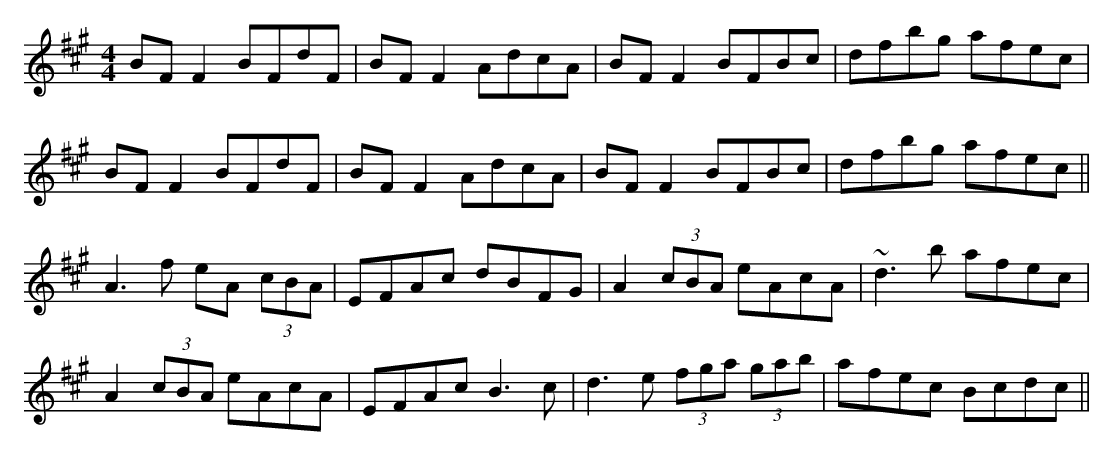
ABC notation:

X:1
M:4/4
K:A
BFF2 BFdF|BFF2 AdcA|BFF2 BFBc|dfbg afec|
BF F2 BFdF|BFF2 AdcA|BFF2 BFBc|dfbg afec||
A3f eA (3cBA|EFAc dBFG|A2 (3cBA eAcA|~d3b afec|
A2 (3cBA eAcA|EFAc B3c|d3e (3fga (3gab|afec Bcdc||
